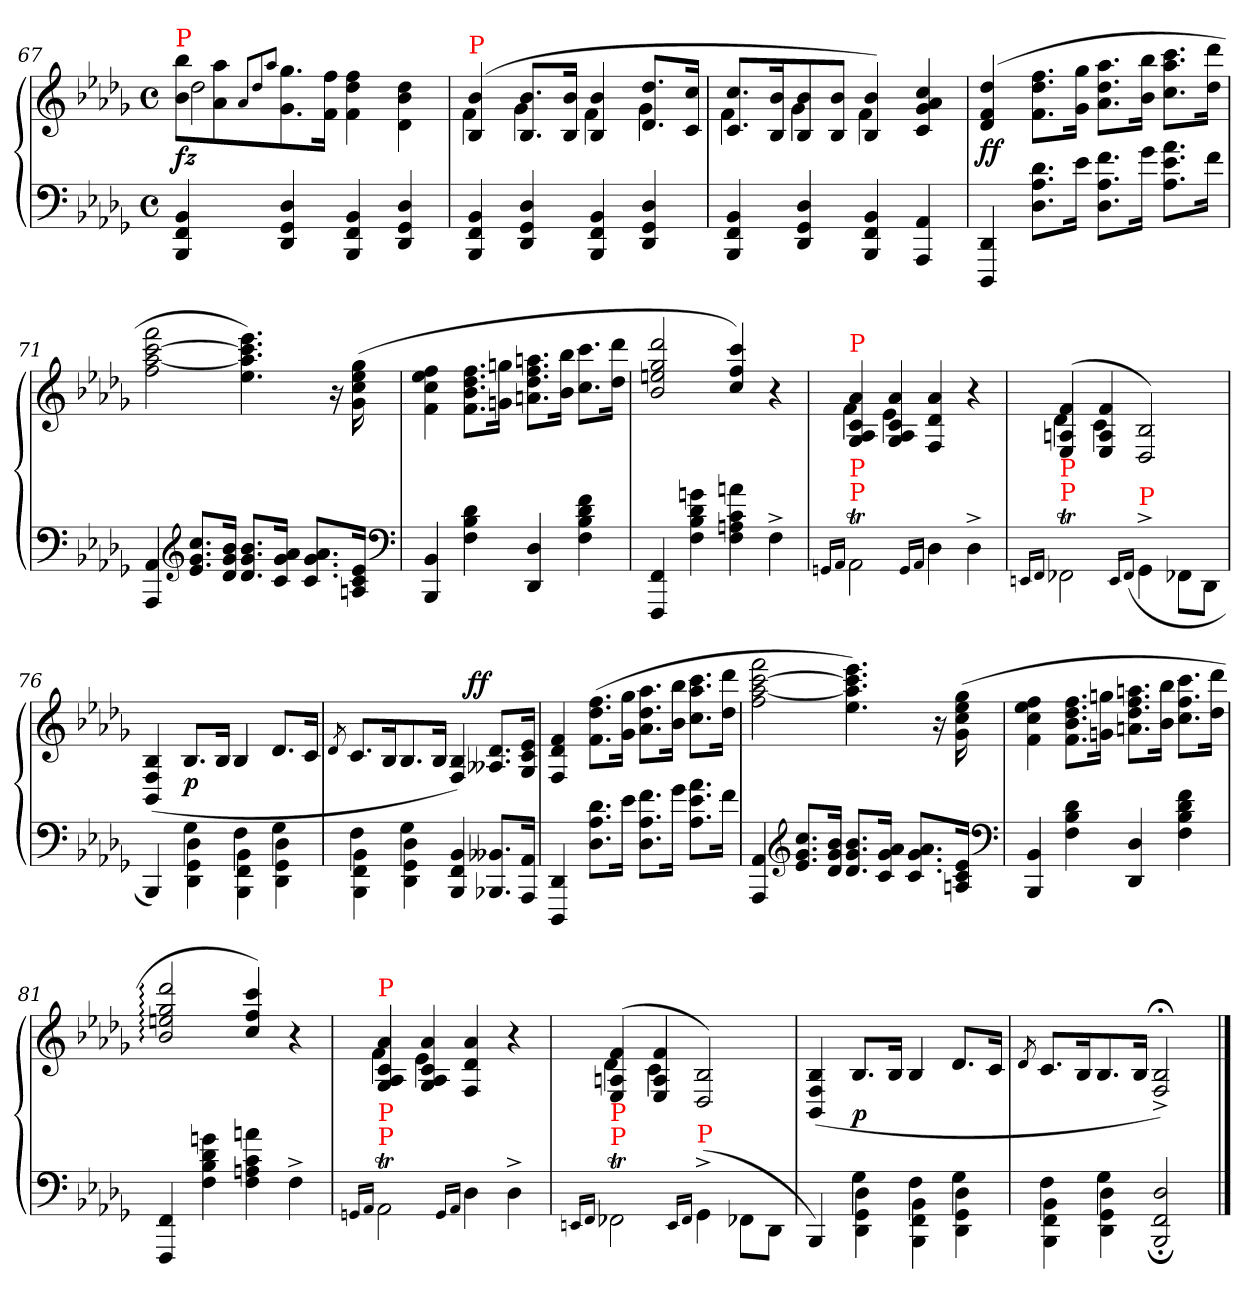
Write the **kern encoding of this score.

**kern	**kern	**dynam
*part1	*part1	*part1
*staff2	*staff1	*staff1/2
*clefF4	*clefG2	*
*k[b-e-a-d-g-]	*k[b-e-a-d-g-]	*
*b-:	*b-:	*
*M4/4	*M4/4	*
*met(c)	*met(c)	*
=67	=67	=67
*	*^	*
!	!LO:TX:a:color=red:t=P	!	!
4BB- 4FF 4BBB-	8bb-\ 8b-\L	2dd-	fz
.	8aa-\ 8a-\	.	.
.	8qqa-/L	.	.
.	8qqdd-/	.	.
.	8qqaa-/J	.	.
4D- 4GG- 4DD-	8.gg-\ 8.g-\	.	.
.	16ff\ 16f\Jk	.	.
4BB- 4FF 4BBB-	4ff 4dd- 4f	2ryy	.
4D- 4GG- 4DD-	4dd-\ 4b-\ 4d-\	.	.
=68	=68	=68	=68
!	!LO:TX:a:color=red:t=P	!	!
4BB- 4FF 4BBB-	(>4b- 4B-	4f	.
4D- 4GG- 4DD-	8.b- 8.B-L	4g-	.
.	16b- 16B-Jk	.	.
4BB- 4FF 4BBB-	4b- 4B-	4f	.
4D- 4GG- 4DD-	8.dd- 8.d-L	4g-	.
.	16cc 16cJk	.	.
=69	=69	=69	=69
4BB- 4FF 4BBB-	8.cc 8.cL	4f	.
.	16b- 16B-k	.	.
4D- 4GG- 4DD-	8b- 8B-	4g-	.
.	8b- 8B-J	.	.
4BB- 4FF 4BBB-	4b- 4B-)	4f	.
4AA- 4AAA-	4cc 4a- 4g- 4c	4ryy	.
*	*v	*v	*
=70	=70	=70
4DD- 4DDD-	(>4dd- 4f 4d-	ff
8.d- 8.A- 8.D-L	8.ff 8.dd- 8.fL	.
16e-Jk	16gg- 16g-Jk	.
8.f 8.A- 8.D-L	8.aa- 8.dd- 8.a-L	.
16g-Jk	16bb- 16b-Jk	.
8.a- 8.e- 8.A-L	8.ccc 8.aa- 8.ccL	.
16fJk	16ddd- 16dd-Jk	.
=71	=71	=71
4AA- 4AAA-	2fff [2ccc [2aa- 2ff	.
*clefG2	*	*
8.cc 8.g- 8.e-L	.	.
16b- 16g- 16d-Jk	.	.
8.b- 8.g- 8.d-L	4.eee- 4.ccc] 4.aa-] 4.ee-)	.
16a- 16g- 16cJk	.	.
8.a- 8.g- 8.cL	.	.
.	16r	.
16e- 16c 16AnJk	(16gg- 16ee- 16cc 16g-	.
*clefF4	*	*
=72	=72	=72
4BB- 4BBB-	4ff 4ee- 4cc 4f	.
4d- 4B- 4F	8.ff 8.dd- 8.b- 8.fL	.
.	16ggn 16gnJk	.
4D- 4DD-	8.aan 8.ff 8.dd- 8.anL	.
.	16bb- 16b-Jk	.
4f 4d- 4B- 4F	8.ccc 8.ccL	.
.	16ddd- 16dd-Jk	.
=73	=73	=73
4FF 4FFF	2ddd-/ 2gg-/ 2een/ 2b-/	.
4gn\ 4d-\ 4B-\ 4F\	.	.
4an\ 4c\ 4An\ 4F\	4ccc/ 4ff/ 4cc/)	.
4F^	4r	.
=74	=74	=74
16qqGGn/LL	.	.
16qqAA-/JJ	.	.
*	*^	*
!	!LO:TX:a:color=red:t=P	!	!
!LO:TX:a:color=red:t=P	!	!	!
!LO:TX:a:color=red:t=P	!	!	!
2AA-T\	4a-/ 4c/ 4A-/ 4G-/	4f	.
.	4a-/ 4c/ 4A-/ 4G-/	4e-	.
16qqGGTTT/LL	.	.	.
16qqAA-/JJ	.	.	.
4D-\	4a-/ 4d-/ 4F/	2ryy	.
4D-^	4r	.	.
=75	=75	=75	=75
16qqEEn/LL	.	.	.
16qqFF/JJ	.	.	.
!LO:TX:a:color=red:t=P	!	!	!
!LO:TX:a:color=red:t=P	!	!	!
2FF-XT\	(4f/ 4An/ 4E-/	4d-	.
.	4f/ 4A/ 4E-/	4c	.
16qqEETTT/LL	.	.	.
(>16qqFF-/JJ	.	.	.
!LO:TX:a:color=red:t=P	!	!	!
4GG-^<\	2B-/ 2D-/)	2ryy	.
8FF-\L	.	.	.
8DD-\J	.	.	.
*	*v	*v	*
=76	=76	=76
*^	*	*
4ryy	4BBB-)	(>4B-/ 4F/ 4BB-/	.
4G-\	4D- 4GG- 4DD-	8.B-/L	p
.	.	16B-/Jk	.
4F\	4BB- 4FF 4BBB-	4B-/	.
4G-\	4D- 4GG- 4DD-	8.d-/L	.
.	.	16c/Jk	.
=77	=77	=77	=77
.	.	8qd-/	.
4F\	4BB- 4FF 4BBB-	8.c/L	.
.	.	16B-/k	.
4G-\	4D- 4GG- 4DD-	8.B-/	.
.	.	16B-/Jk	.
4ryy	4BB- 4FF 4BBB-	4B-/ 4F/)	.
!	!	!	!LO:DY:a:rj
4ryy	8.BB--X 8.BBB-XL	8.d-/ 8.A--X/L	ff
.	16AA- 16AAA-Jk	16e-/ 16c/ 16G-/Jk	.
*v	*v	*	*
=78	=78	=78
4DD-/ 4DDD-/	4f/ 4d-/ 4F/	.
8.d- 8.A- 8.D-L	(8.ff 8.dd- 8.fL	.
16e-Jk	16gg- 16g-Jk	.
8.f 8.A- 8.D-L	8.aa- 8.dd- 8.a-L	.
16g-Jk	16bb- 16b-Jk	.
8.a- 8.e- 8.A-L	8.ccc 8.aa- 8.ccL	.
16fJk	16ddd- 16dd-Jk	.
=79	=79	=79
4AA- 4AAA-	2fff [2ccc [2aa- 2ff	.
*clefG2	*	*
8.cc 8.g- 8.e-L	.	.
16b- 16g- 16d-Jk	.	.
8.b- 8.g- 8.d-L	4.eee- 4.ccc] 4.aa-] 4.ee-)	.
16a- 16g- 16cJk	.	.
8.a- 8.g- 8.cL	.	.
.	16r	.
16e- 16c 16AnJk	(>16gg- 16ee- 16cc 16g-	.
*clefF4	*	*
=80	=80	=80
4BB- 4BBB-	4ff 4ee- 4cc 4f	.
4d- 4B- 4F	8.ff 8.dd- 8.b- 8.fL	.
.	16ggn 16gnJk	.
4D- 4DD-	8.aan 8.ff 8.dd- 8.anL	.
.	16bb- 16b-Jk	.
4f 4d- 4B- 4F	8.ccc 8.ff 8.ccL	.
.	16ddd- 16dd-Jk	.
=81	=81	=81
4FF 4FFF	2ddd-:/ 2gg-:/ 2een:/ 2b-:/	.
4gn\ 4d-\ 4B-\ 4F\	.	.
4an\ 4c\ 4An\ 4F\	4ccc/ 4ff/ 4cc/)	.
4F^	4r	.
=82	=82	=82
16qqGGn/LL	.	.
16qqAA-/JJ	.	.
*	*^	*
!	!LO:TX:a:color=red:t=P	!	!
!LO:TX:a:color=red:t=P	!	!	!
!LO:TX:a:color=red:t=P	!	!	!
2AA-T\	4a-/ 4c/ 4A-/ 4G-/	4f	.
.	4a-/ 4c/ 4A-/ 4G-/	4e-	.
16qqGGTTT/LL	.	.	.
16qqAA-/JJ	.	.	.
4D-\	4a-/ 4d-/ 4F/	2ryy	.
4D-^	4r	.	.
=83	=83	=83	=83
16qqEEn/LL	.	.	.
16qqFF/JJ	.	.	.
!LO:TX:a:color=red:t=P	!	!	!
!LO:TX:a:color=red:t=P	!	!	!
2FF-XT\	(4f/ 4An/ 4E-/	4d-	.
.	4f/ 4A/ 4E-/	4c	.
16qqEETTT/LL	.	.	.
16qqFF-/JJ	.	.	.
!LO:TX:a:color=red:t=P	!	!	!
(4GG-^<\	2B-/ 2D-/)	2ryy	.
8FF-\L	.	.	.
8DD-\J	.	.	.
*	*v	*v	*
=84	=84	=84
*^	*	*
4ryy	4BBB-)	(>4B-/ 4F/ 4BB-/	.
4G-\	4D- 4GG- 4DD-	8.B-/L	p
.	.	16B-/Jk	.
4F\	4BB- 4FF 4BBB-	4B-/	.
4G-\	4D- 4GG- 4DD-	8.d-/L	.
.	.	16c/Jk	.
=85	=85	=85	=85
.	.	8qd-/	.
4F\	4BB- 4FF 4BBB-	8.c/L	.
.	.	16B-/k	.
4G-\	4D- 4GG- 4DD-	8.B-/	.
.	.	16B-/Jk	.
2ryy	2D-; 2FF; 2BBB-;	2B-;<^>/ 2F;<^>/)	.
*v	*v	*	*
==	==	==
*-	*-	*-
